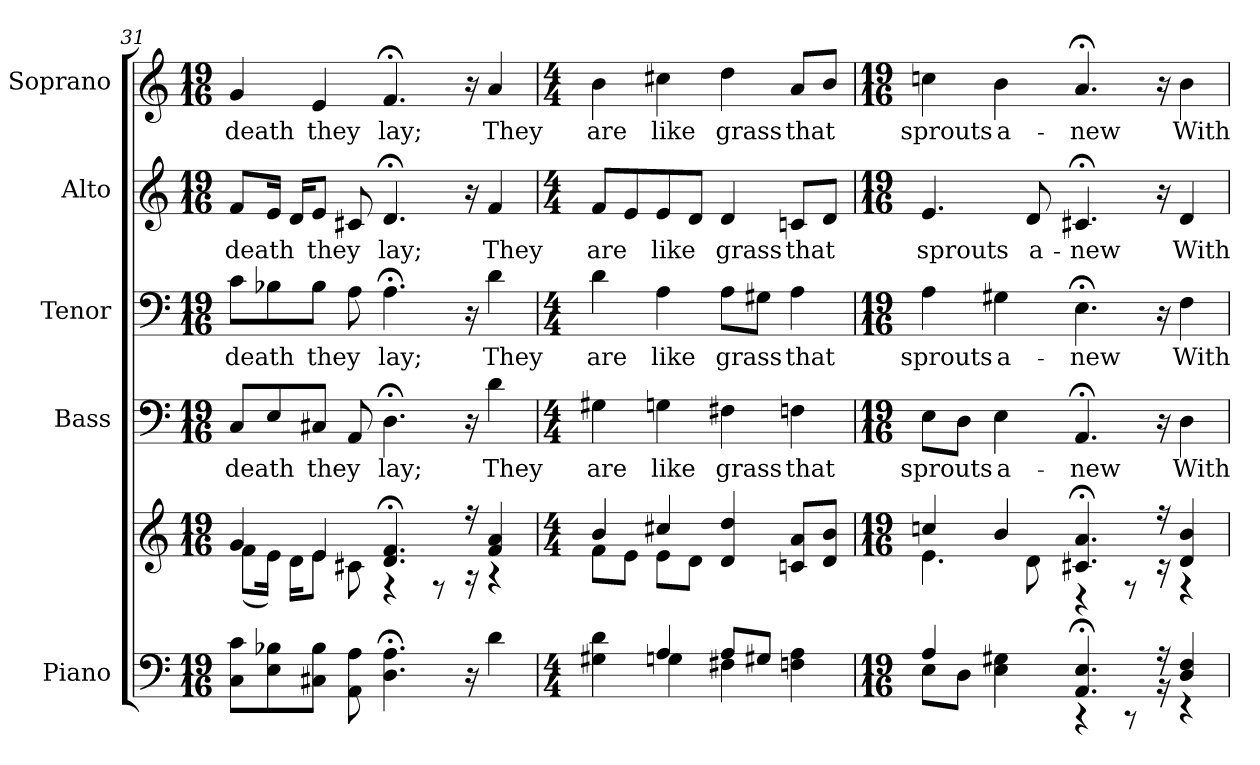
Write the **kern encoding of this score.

**kern	**kern	**kern	**text	**kern	**text	**kern	**text	**kern	**text
*part5	*part5	*part4	*part4	*part3	*part3	*part2	*part2	*part1	*part1
*staff6	*staff5	*staff4	*staff4	*staff3	*staff3	*staff2	*staff2	*staff1	*staff1
*I"Piano	*	*I"Bass	*	*I"Tenor	*	*I"Alto	*	*I"Soprano	*
*I'Pno.	*	*I'B.	*	*I'T.	*	*I'A.	*	*I'S.	*
*clefF4	*clefG2	*clefF4	*	*clefF4	*	*clefG2	*	*clefG2	*
*k[]	*k[]	*k[]	*	*k[]	*	*k[]	*	*k[]	*
*C:	*C:	*C:	*	*C:	*	*C:	*	*C:	*
*M19/16	*M19/16	*M19/16	*	*M19/16	*	*M19/16	*	*M19/16	*
=31	=31	=31	=31	=31	=31	=31	=31	=31	=31
*	*^	*	*	*	*	*	*	*	*
!	!	!	!	!LO:LY:b:color=#000000	!	!	!	!	!	!
!	!	!	!	!	!	!LO:LY:b:color=#000000	!	!	!	!
!	!	!	!	!	!	!	!	!LO:LY:b:color=#000000	!	!
!	!	!	!	!	!	!	!	!	!	!LO:LY:b:color=#000000
8Ci\ 8ciL	4gi/	(8fi\L	8Ci/L	death	8ci\L	death	8fi/L	death	4gi/	death
8Ei\ 8B-Xi	.	16ei\Jk)	8Ei/	.	8B-Xi\	.	16ei/Jk	.	.	.
.	.	16di\KL	.	.	.	.	16di/KL	.	.	.
!	!	!	!	!LO:LY:b:color=#000000	!	!	!	!	!	!
!	!	!	!	!	!	!LO:LY:b:color=#000000	!	!	!	!
!	!	!	!	!	!	!	!	!LO:LY:b:color=#000000	!	!
!	!	!	!	!	!	!	!	!	!	!LO:LY:b:color=#000000
8C#Xi\ 8B-iJ	4ei/	8ei\J	8C#Xi/J	they	8B-i\J	they	8ei/J	they	4ei/	they
8AAi\ 8Ai	.	8c#Xi\	8AAi/	.	8Ai\	.	8c#Xi/	.	.	.
!	!	!	!	!LO:LY:b:color=#000000	!	!	!	!	!	!
!	!	!	!	!	!	!LO:LY:b:color=#000000	!	!	!	!
!	!	!	!	!	!	!	!	!LO:LY:b:color=#000000	!	!
!	!	!	!	!	!	!	!	!	!	!LO:LY:b:color=#000000
4.Di\; 4.Ai;	4.di/; 4.fi;	4r	4.D;i\	lay;	4.A;i\	lay;	4.d;i/	lay;	4.f;i/	lay;
.	.	8r	.	.	.	.	.	.	.	.
16r	16r	16r	16r	.	16r	.	16r	.	16r	.
!	!	!	!	!LO:LY:b:color=#000000	!	!	!	!	!	!
!	!	!	!	!	!	!LO:LY:b:color=#000000	!	!	!	!
!	!	!	!	!	!	!	!	!LO:LY:b:color=#000000	!	!
!	!	!	!	!	!	!	!	!	!	!LO:LY:b:color=#000000
4di\	4fi/ 4ai	4r	4di\	They	4di\	They	4fi/	They	4ai/	They
=32	=32	=32	=32	=32	=32	=32	=32	=32	=32	=32
*M4/4	*M4/4	*	*M4/4	*	*M4/4	*	*M4/4	*	*M4/4	*
*^	*	*	*	*	*	*	*	*	*	*
!	!	!	!	!	!LO:LY:b:color=#000000	!	!	!	!	!	!
!	!	!	!	!	!	!	!LO:LY:b:color=#000000	!	!	!	!
!	!	!	!	!	!	!	!	!	!LO:LY:b:color=#000000	!	!
!	!	!	!	!	!	!	!	!	!	!	!LO:LY:b:color=#000000
4G#Xi\ 4di	4ryy	4bi/	8fi\L	4G#Xi\	are	4di\	are	8fi/L	are	4bi\	are
.	.	.	8ei\J	.	.	.	.	8ei/	.	.	.
!	!	!	!	!	!LO:LY:b:color=#000000	!	!	!	!	!	!
!	!	!	!	!	!	!	!LO:LY:b:color=#000000	!	!	!	!
!	!	!	!	!	!	!	!	!	!LO:LY:b:color=#000000	!	!
!	!	!	!	!	!	!	!	!	!	!	!LO:LY:b:color=#000000
4Ai/	4Gni\	4cc#Xi/	8ei\L	4Gni\	like	4Ai\	like	8ei/	like	4cc#Xi\	like
.	.	.	8di\J	.	.	.	.	8di/J	.	.	.
!	!	!	!	!	!LO:LY:b:color=#000000	!	!	!	!	!	!
!	!	!	!	!	!	!	!LO:LY:b:color=#000000	!	!	!	!
!	!	!	!	!	!	!	!	!	!LO:LY:b:color=#000000	!	!
!	!	!	!	!	!	!	!	!	!	!	!LO:LY:b:color=#000000
8Ai/L	4F#Xi\	4di/ 4ddi	2ryy	4F#Xi\	grass	8Ai\L	grass	4di/	grass	4ddi\	grass
8G#Xi/J	.	.	.	.	.	8G#Xi\J	.	.	.	.	.
!	!	!	!	!	!LO:LY:b:color=#000000	!	!	!	!	!	!
!	!	!	!	!	!	!	!LO:LY:b:color=#000000	!	!	!	!
!	!	!	!	!	!	!	!	!	!LO:LY:b:color=#000000	!	!
!	!	!	!	!	!	!	!	!	!	!	!LO:LY:b:color=#000000
4Fni\ 4Ai	4ryy	8cni/ 8aiL	.	4Fni\	that	4Ai\	that	8cni/L	that	8ai/L	that
.	.	8di/ 8biJ	.	.	.	.	.	8di/J	.	8bi/J	.
!!LO:PB:g=z
=33	=33	=33	=33	=33	=33	=33	=33	=33	=33	=33	=33
*M19/16	*	*M19/16	*	*M19/16	*	*M19/16	*	*M19/16	*	*M19/16	*
!	!	!	!	!	!LO:LY:b:color=#000000	!	!	!	!	!	!
!	!	!	!	!	!	!	!LO:LY:b:color=#000000	!	!	!	!
!	!	!	!	!	!	!	!	!	!LO:LY:b:color=#000000	!	!
!	!	!	!	!	!	!	!	!	!	!	!LO:LY:b:color=#000000
4Ai/	8Ei\L	4ccni/	4.ei\	8Ei\L	sprouts	4Ai\	sprouts	4.ei/	sprouts	4ccni\	sprouts
.	8Di\J	.	.	8Di\J	.	.	.	.	.	.	.
!	!	!	!	!	!LO:LY:b:color=#000000	!	!	!	!	!	!
!	!	!	!	!	!	!	!LO:LY:b:color=#000000	!	!	!	!
!	!	!	!	!	!	!	!	!	!	!	!LO:LY:b:color=#000000
4Ei\ 4G#Xi	4ryy	4bi/	.	4Ei\	a-	4G#Xi\	a-	.	.	4bi\	a-
!	!	!	!	!	!	!	!	!	!LO:LY:b:color=#000000	!	!
.	.	.	8di\	.	.	.	.	8di/	a-	.	.
!	!	!	!	!	!LO:LY:b:color=#000000	!	!	!	!	!	!
!	!	!	!	!	!	!	!LO:LY:b:color=#000000	!	!	!	!
!	!	!	!	!	!	!	!	!	!LO:LY:b:color=#000000	!	!
!	!	!	!	!	!	!	!	!	!	!	!LO:LY:b:color=#000000
4.AAi/; 4.Ei;	4r	4.c#Xi/; 4.ai;	4r	4.AA;i/	-new	4.E;i\	-new	4.c#X;i/	-new	4.a;i/	-new
.	8r	.	8r	.	.	.	.	.	.	.	.
16r	16r	16r	16r	16r	.	16r	.	16r	.	16r	.
!	!	!	!	!	!LO:LY:b:color=#000000	!	!	!	!	!	!
!	!	!	!	!	!	!	!LO:LY:b:color=#000000	!	!	!	!
!	!	!	!	!	!	!	!	!	!LO:LY:b:color=#000000	!	!
!	!	!	!	!	!	!	!	!	!	!	!LO:LY:b:color=#000000
4Di/ 4Fi	4r	4di/ 4bi	4r	4Di\	With	4Fi\	With	4di/	With	4bi\	With
*v	*v	*	*	*	*	*	*	*	*	*	*
*	*v	*v	*	*	*	*	*	*	*	*
=	=	=	=	=	=	=	=	=	=
*-	*-	*-	*-	*-	*-	*-	*-	*-	*-
